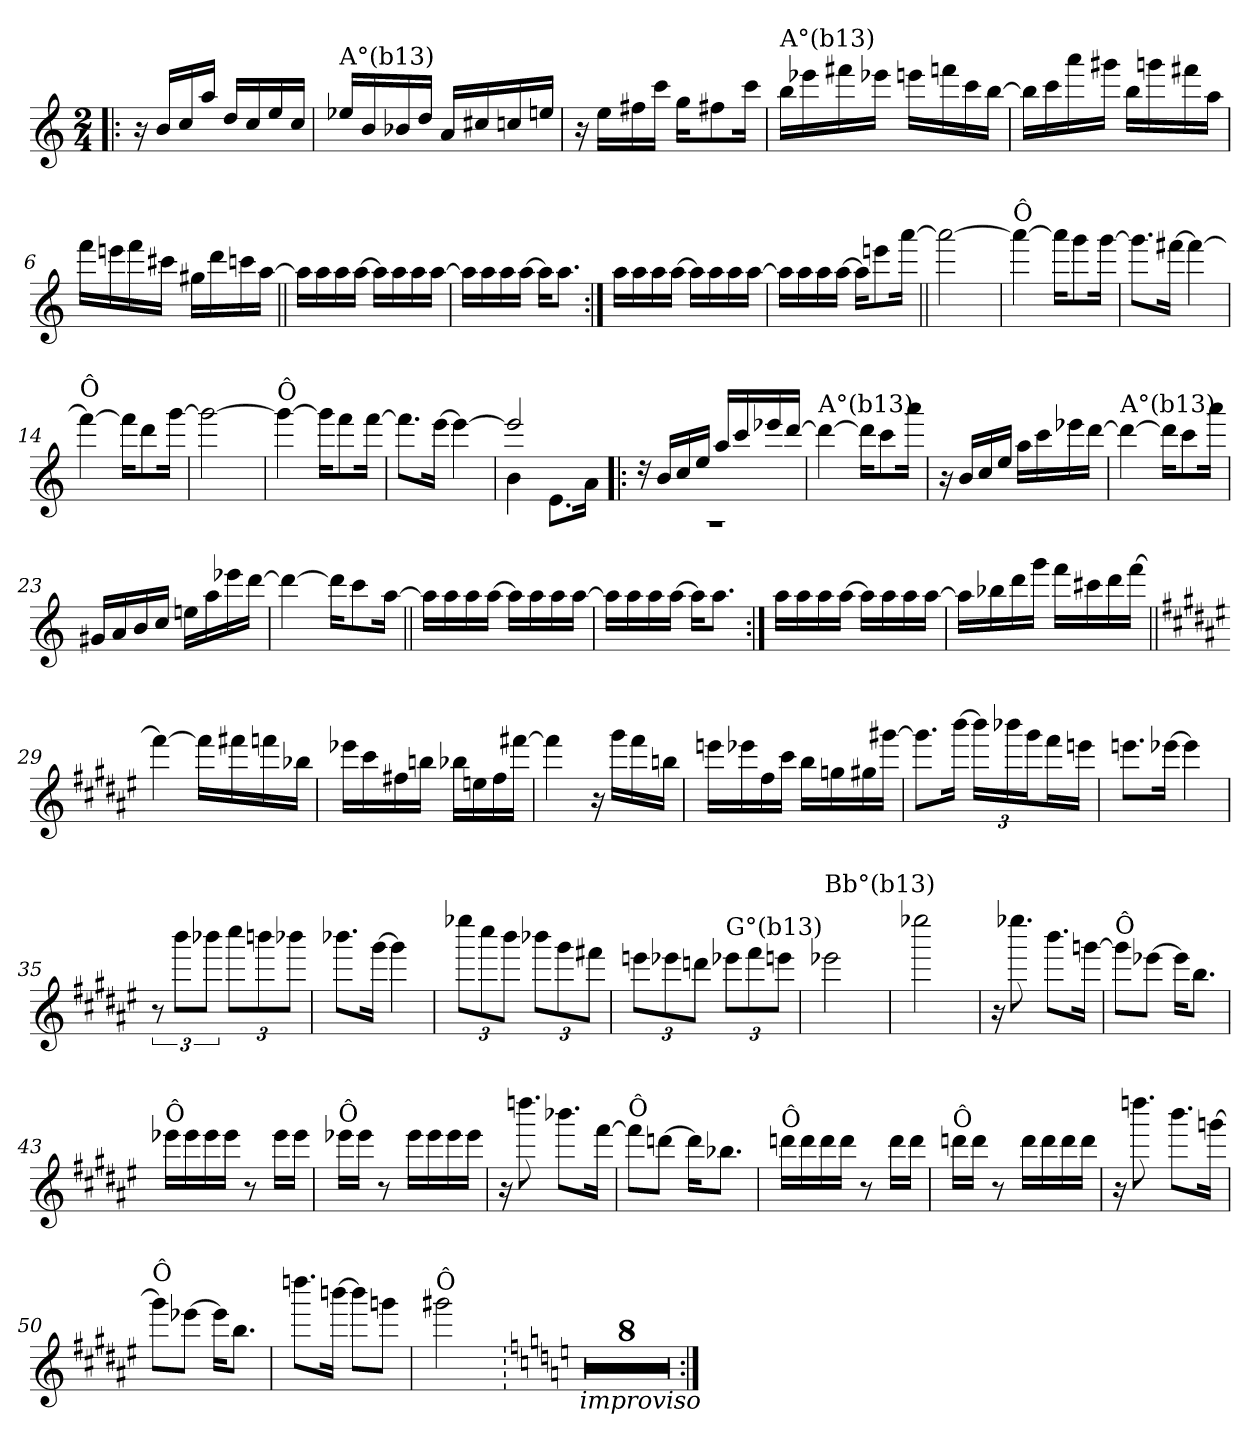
**kern
*part1
*staff1
*clefG2
*k[]
*C:
*M2/4
=1!|:
16r
16b/LL
16cc/
16aa/JJ
16dd/LL
16cc/
16ee/
16cc/JJ
=2
!LO:TX:a:t=A°(b13)
16ee-X/LL
16b/
16b-X/
16dd/JJ
16a/LL
16cc#X/
16ccn/
16een/JJ
=3
16r
16ee\LL
16ff#X\
16ccc\JJ
16gg\KL
8ff#X\
16ccc\Jk
=4
!LO:TX:a:t=A°(b13)
16bb\LL
16eee-X\
16fff#X\
16eee-X\JJ
16eeen\LL
16fffn\
16ccc\
[16bb\JJ
!!LO:LB:g=z
=5
16bb\LL]
16ccc\
16aaa\
16ggg#X\JJ
16bb\LL
16gggn\
16fff#X\
16aa\JJ
=6
16fff\LL
16eeen\
16fff\
16ccc#X\JJ
16gg#X\LL
16ddd\
16cccn\
[16aa\JJ
=7||
16aa\LL]
16aa\
16aa\
[16aa\JJ
16aa\LL]
16aa\
16aa\
[16aa\JJ
=8
16aa\LL]
16aa\
16aa\
[16aa\JJ
16aa\KL]
8.aa\J
!!LO:LB:g=z
=9:|!
16aa\LL
16aa\
16aa\
[16aa\JJ
16aa\LL]
16aa\
16aa\
[16aa\JJ
=10
16aa\LL]
16aa\
16aa\
[16aa\JJ
16aa\KL]
8eeen\
[16aaa\Jk
=11||
2aaa\_
=12
!LO:TX:a:t=Ô
4aaa\_
16aaa\KL]
8ggg\
[16ggg\Jk
=13
8.ggg\L]
[16fff#X\Jk
4fff#\_
!!LO:LB:g=z
=14
!LO:TX:a:t=Ô
4fff#\_
16fff#\KL]
8ddd\
[16ggg\Jk
=15
2ggg\_
=16
!LO:TX:a:t=Ô
4ggg\_
16ggg\KL]
8fff\
[16fff\Jk
=17
8.fff\L]
[16eee\Jk
4eee\_
=18
*^
2eee/]	4b\
.	8.e\L
.	16a\Jk
!!LO:LB:g=z	!!
=19!|:	=19!|:
16rdd	2rA
16b/LL	.
16cc/	.
16ee/JJ	.
16aa/LL	.
16ccc/	.
16eee-X/	.
[>16ddd/JJ	.
*v	*v
=20
!LO:TX:a:t=A°(b13)
4ddd\_
16ddd\KL]
8ccc\
16aaa\Jk
=21
16r
16b/LL
16cc/
16ee/JJ
16aa\LL
16ccc\
16eee-X\
[16ddd\JJ
=22
!LO:TX:a:t=A°(b13)
4ddd\_
16ddd\KL]
8ccc\
16aaa\Jk
!!LO:LB:g=z
=23
16g#X/LL
16a/
16b/
16cc/JJ
16een\LL
16aa\
16eee-X\
[16ddd\JJ
=24
4ddd\_
16ddd\KL]
8ccc\
[16aa\Jk
=25||
16aa\LL]
16aa\
16aa\
[16aa\JJ
16aa\LL]
16aa\
16aa\
[16aa\JJ
=26
16aa\LL]
16aa\
16aa\
[16aa\JJ
16aa\KL]
8.aa\J
!!LO:LB:g=z
=27:|!
16aa\LL
16aa\
16aa\
[16aa\JJ
16aa\LL]
16aa\
16aa\
[16aa\JJ
=28
16aa\LL]
16bb-X\
16ddd\
16ggg\JJ
16fff\LL
16ccc#X\
16ddd\
[16fff\JJ
=29||
*k[f#c#g#d#a#e#]
*F#:
4fffn\_
16fff\LL]
16fff#X\
16fffn\
16bb-X\JJ
=30
16eee-X\LL
16ccc#\
16ff#X\
16bbn\JJ
16bb-X\LL
16een\
16ff#\
[16fff#X\JJ
!!LO:LB:g=z
=31
4fff#\]
16r
16ggg#\LL
16fff#\
16bbn\JJ
=32
16eeen\LL
16eee-X\
16ff#\
16ccc#\JJ
16bb\LL
16ggn\
16gg#X\
[16ggg#X\JJ
=33
8.ggg#\L]
[16bbb\Jk
24bbb\LL]
24bbb-X\
24ggg#\J
16fff#\L
16eeen\JJ
=34
8.eeen\L
[16eee-X\Jk
4eee-\]
!!LO:LB:g=z
=35
12r
12bbb\L
12bbb-X\J
12cccc#\L
12bbbn\
12bbb-X\J
=36
8.bbb-X\L
[16ggg#\Jk
4ggg#\]
=37
12eeee-X\L
12cccc#\
12bbb\J
12bbb-X\L
12ggg#\
12fff#X\J
=38
12eeen\L
12eee-X\
12dddn\J
!LO:TX:a:t=G°(b13)
12eee-X\L
12fff#\
12eeen\J
!!LO:PB:g=z
=39
!LO:TX:a:t=Bb°(b13)
2eee-X\
=40
2eeee-X\
=41
16r
8.eeee-X\
8.bbb\L
[16gggn\Jk
=42
!LO:TX:a:t=Ô
8ggg\L]
[8eee-X\J
16eee-\KL]
8.bb\J
=43
!LO:TX:a:t=Ô
16eee-X\LL
16eee-\
16eee-\
16eee-\JJ
8r
16eee-\LL
16eee-\JJ
!!LO:LB:g=z
=44
!LO:TX:a:t=Ô
16eee-X\LL
16eee-\JJ
8r
16eee-\LL
16eee-\
16eee-\
16eee-\JJ
=45
16r
8.ddddn\
8.bbb-X\L
[16fff#\Jk
=46
!LO:TX:a:t=Ô
8fff#\L]
[8dddn\J
16ddd\KL]
8.bb-X\J
=47
!LO:TX:a:t=Ô
16dddn\LL
16ddd\
16ddd\
16ddd\JJ
8r
16ddd\LL
16ddd\JJ
!!LO:LB:g=z
=48
!LO:TX:a:t=Ô
16dddn\LL
16ddd\JJ
8r
16ddd\LL
16ddd\
16ddd\
16ddd\JJ
=49
16r
8.ddddn\
8.bbb\L
[16gggn\Jk
=50
!LO:TX:a:t=Ô
8ggg\L]
[8eee-X\J
16eee-\KL]
8.bb\J
=51
8.ddddn\L
[16bbbn\Jk
8bbb\L]
8gggn\J
=52
!LO:TX:a:t=Ô
2ggg#X\
!!LO:LB:g=z
=53|!:
*k[]
*C:
!LO:TX:b:i:t=improviso
2ryy
=54
2ryy
=55
2ryy
=56
2ryy
!!LO:LB:g=z
=57
2ryy
=58
2ryy
=59
2ryy
=60
2ryy
=:|!
*-
